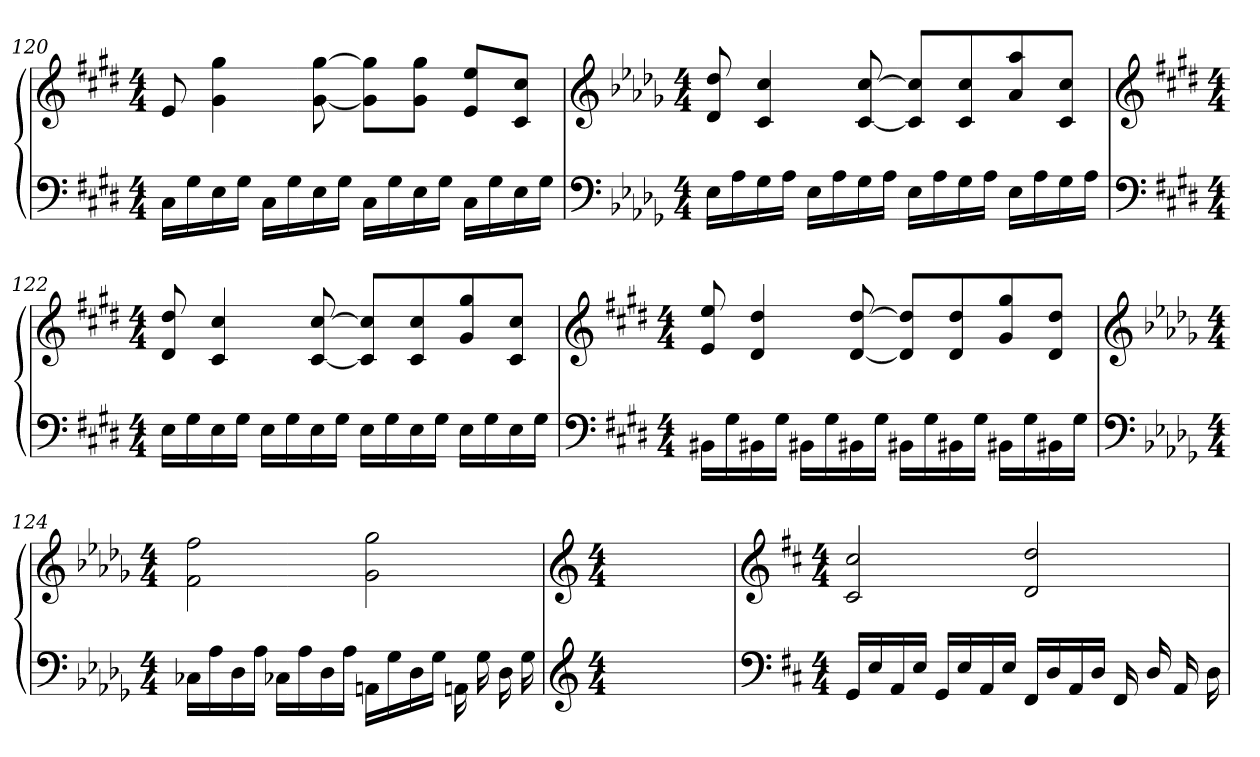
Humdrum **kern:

**kern	**kern
*part2	*part1
*staff2	*staff1
*clefF4	*clefG2
*k[f#c#g#d#]	*k[f#c#g#d#]
*M4/4	*M4/4
=120	=120
16C#\LL	8e/
16G#\	.
16E\	4gg#\ 4g#
16G#\JJ	.
16C#\LL	.
16G#\	.
16E\	[8gg#\ [8g#
16G#\JJ	.
16C#\LL	8gg#\] 8g#]L
16G#\	.
16E\	8gg#\ 8g#J
16G#\JJ	.
16C#\LL	8ee/ 8eL
16G#\	.
16E\	8cc#/ 8c#J
16G#\JJ	.
=121	=121
*clefF4	*clefG2
*k[b-e-a-d-g-]	*k[b-e-a-d-g-]
*M4/4	*M4/4
16E-\LL	8dd-/ 8d-
16A-\	.
16G-\	4cc/ 4c
16A-\JJ	.
16E-\LL	.
16A-\	.
16G-\	[8cc/ [8c
16A-\JJ	.
16E-\LL	8cc/] 8c]L
16A-\	.
16G-\	8cc/ 8c
16A-\JJ	.
16E-\LL	8aa-/ 8a-
16A-\	.
16G-\	8cc/ 8cJ
16A-\JJ	.
=122	=122
*clefF4	*clefG2
*k[f#c#g#d#]	*k[f#c#g#d#]
*M4/4	*M4/4
16E\LL	8dd#/ 8d#
16G#\	.
16E\	4cc#/ 4c#
16G#\JJ	.
16E\LL	.
16G#\	.
16E\	[8cc#/ [8c#
16G#\JJ	.
16E\LL	8cc#/] 8c#]L
16G#\	.
16E\	8cc#/ 8c#
16G#\JJ	.
16E\LL	8gg#/ 8g#
16G#\	.
16E\	8cc#/ 8c#J
16G#\JJ	.
=123	=123
*clefF4	*clefG2
*k[f#c#g#d#]	*k[f#c#g#d#]
*M4/4	*M4/4
16BB#X\LL	8ee/ 8e
16G#\	.
16BB#X\	4dd#/ 4d#
16G#\JJ	.
16BB#X\LL	.
16G#\	.
16BB#X\	[8dd#/ [8d#
16G#\JJ	.
16BB#X\LL	8dd#/] 8d#]L
16G#\	.
16BB#X\	8dd#/ 8d#
16G#\JJ	.
16BB#X\LL	8gg#/ 8g#
16G#\	.
16BB#X\	8dd#/ 8d#J
16G#\JJ	.
=124	=124
*clefF4	*clefG2
*k[b-e-a-d-g-]	*k[b-e-a-d-g-]
*M4/4	*M4/4
16C-X\LL	2ff\ 2f
16A-\	.
16D-\	.
16A-\JJ	.
16C-X\LL	.
16A-\	.
16D-\	.
16A-\JJ	.
16AAn\LL	2gg-\ 2g-
16G-\	.
16D-\	.
16G-\JJ	.
16AAn\LL	.
16G-\	.
16D-\	.
16G-	.
=125	=125
*clefG2	*clefG2
*M4/4	*M4/4
1ryy	1ryy
=126	=126
*clefF4	*clefG2
*k[f#c#]	*k[f#c#]
*M4/4	*M4/4
16GG/LL	2cc#/ 2c#
16E/	.
16AA/	.
16E/JJ	.
16GG/LL	.
16E/	.
16AA/	.
16E/JJ	.
16FF#/LL	2dd/ 2d
16D/	.
16AA/	.
16D/JJ	.
16FF#/LL	.
16D/	.
16AA/	.
16D	.
=	=
*-	*-
